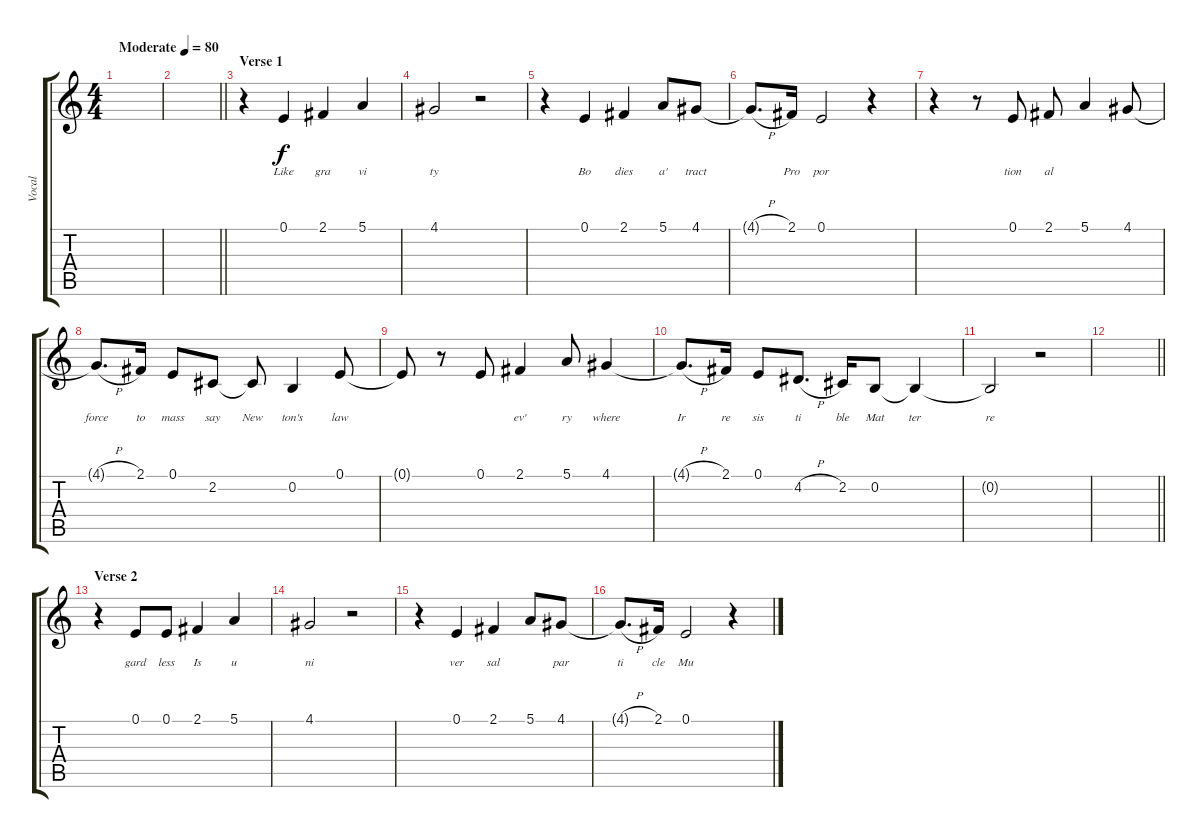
\track ("Vocal" "Vocal") {instrument acousticgrandpiano}
\staff {score tabs}
\tuning (E4 B3 G3 D3 A2 E2) {hide}
\ts (4 4)
\tempo (80 "Moderate")
\clef g2
\ks c
|
\barLineRight lightlight
|
\section ("" "Verse 1")
r.4 0.1.4{lyrics (0 "Like") lyrics (1 "") lyrics (2 "") lyrics (3 "") lyrics (4 "")} 2.1.4{lyrics (0 "gra") lyrics (1 "") lyrics (2 "") lyrics (3 "") lyrics (4 "")} 5.1.4{lyrics (0 "vi") lyrics (1 "") lyrics (2 "") lyrics (3 "") lyrics (4 "")} |
4.1.2{lyrics (0 "ty") lyrics (1 "") lyrics (2 "") lyrics (3 "") lyrics (4 "")} r.2 |
r.4 0.1.4{lyrics (0 "Bo") lyrics (1 "") lyrics (2 "") lyrics (3 "") lyrics (4 "")} 2.1.4{lyrics (0 "dies") lyrics (1 "") lyrics (2 "") lyrics (3 "") lyrics (4 "")} 5.1.8{lyrics (0 "a'") lyrics (1 "") lyrics (2 "") lyrics (3 "") lyrics (4 "")} 4.1.8{lyrics (0 "tract") lyrics (1 "") lyrics (2 "") lyrics (3 "") lyrics (4 "")} |
4.1{h t}.8{d lyrics (0 "") lyrics (1 "") lyrics (2 "") lyrics (3 "") lyrics (4 "")} 2.1.16{lyrics (0 "Pro") lyrics (1 "") lyrics (2 "") lyrics (3 "") lyrics (4 "")} 0.1.2{lyrics (0 "por") lyrics (1 "") lyrics (2 "") lyrics (3 "") lyrics (4 "")} r.4 |
r.4 r.8 0.1.8{lyrics (0 "tion") lyrics (1 "") lyrics (2 "") lyrics (3 "") lyrics (4 "")} 2.1.8{lyrics (0 "al") lyrics (1 "") lyrics (2 "") lyrics (3 "") lyrics (4 "")} 5.1.4{lyrics (0 "") lyrics (1 "") lyrics (2 "") lyrics (3 "") lyrics (4 "")} 4.1.8{lyrics (0 "") lyrics (1 "") lyrics (2 "") lyrics (3 "") lyrics (4 "")} |
4.1{h t}.8{d lyrics (0 "force") lyrics (1 "") lyrics (2 "") lyrics (3 "") lyrics (4 "")} 2.1.16{lyrics (0 "to") lyrics (1 "") lyrics (2 "") lyrics (3 "") lyrics (4 "")} 0.1.8{lyrics (0 "mass") lyrics (1 "") lyrics (2 "") lyrics (3 "") lyrics (4 "")} 2.2.8{lyrics (0 "say") lyrics (1 "") lyrics (2 "") lyrics (3 "") lyrics (4 "")} 2.2{t}.8{lyrics (0 "New") lyrics (1 "") lyrics (2 "") lyrics (3 "") lyrics (4 "")} 0.2.4{lyrics (0 "ton's") lyrics (1 "") lyrics (2 "") lyrics (3 "") lyrics (4 "")} 0.1.8{lyrics (0 "law") lyrics (1 "") lyrics (2 "") lyrics (3 "") lyrics (4 "")} |
0.1{t}.8{lyrics (0 "") lyrics (1 "") lyrics (2 "") lyrics (3 "") lyrics (4 "")} r.8 0.1.8{lyrics (0 "") lyrics (1 "") lyrics (2 "") lyrics (3 "") lyrics (4 "")} 2.1.4{lyrics (0 "ev'") lyrics (1 "") lyrics (2 "") lyrics (3 "") lyrics (4 "")} 5.1.8{lyrics (0 "ry") lyrics (1 "") lyrics (2 "") lyrics (3 "") lyrics (4 "")} 4.1.4{lyrics (0 "where") lyrics (1 "") lyrics (2 "") lyrics (3 "") lyrics (4 "")} |
4.1{h t}.8{d lyrics (0 "Ir") lyrics (1 "") lyrics (2 "") lyrics (3 "") lyrics (4 "")} 2.1.16{lyrics (0 "re") lyrics (1 "") lyrics (2 "") lyrics (3 "") lyrics (4 "")} 0.1.8{lyrics (0 "sis") lyrics (1 "") lyrics (2 "") lyrics (3 "") lyrics (4 "")} 4.2{h}.8{d lyrics (0 "ti") lyrics (1 "") lyrics (2 "") lyrics (3 "") lyrics (4 "")} 2.2.16{lyrics (0 "ble") lyrics (1 "") lyrics (2 "") lyrics (3 "") lyrics (4 "")} 0.2.8{lyrics (0 "Mat") lyrics (1 "") lyrics (2 "") lyrics (3 "") lyrics (4 "")} 0.2{t}.4{lyrics (0 "ter") lyrics (1 "") lyrics (2 "") lyrics (3 "") lyrics (4 "")} |
0.2{t}.2{lyrics (0 "re") lyrics (1 "") lyrics (2 "") lyrics (3 "") lyrics (4 "")} r.2 |
\barLineRight lightlight
|
\section ("" "Verse 2")
r.4 0.1.8{lyrics (0 "gard") lyrics (1 "") lyrics (2 "") lyrics (3 "") lyrics (4 "")} 0.1.8{lyrics (0 "less") lyrics (1 "") lyrics (2 "") lyrics (3 "") lyrics (4 "")} 2.1.4{lyrics (0 "Is") lyrics (1 "") lyrics (2 "") lyrics (3 "") lyrics (4 "")} 5.1.4{lyrics (0 "u") lyrics (1 "") lyrics (2 "") lyrics (3 "") lyrics (4 "")} |
4.1.2{lyrics (0 "ni") lyrics (1 "") lyrics (2 "") lyrics (3 "") lyrics (4 "")} r.2 |
r.4 0.1.4{lyrics (0 "ver") lyrics (1 "") lyrics (2 "") lyrics (3 "") lyrics (4 "")} 2.1.4{lyrics (0 "sal") lyrics (1 "") lyrics (2 "") lyrics (3 "") lyrics (4 "")} 5.1.8{lyrics (0 "") lyrics (1 "") lyrics (2 "") lyrics (3 "") lyrics (4 "")} 4.1.8{lyrics (0 "par") lyrics (1 "") lyrics (2 "") lyrics (3 "") lyrics (4 "")} |
4.1{h t}.8{d lyrics (0 "ti") lyrics (1 "") lyrics (2 "") lyrics (3 "") lyrics (4 "")} 2.1.16{lyrics (0 "cle") lyrics (1 "") lyrics (2 "") lyrics (3 "") lyrics (4 "")} 0.1.2{lyrics (0 "Mu") lyrics (1 "") lyrics (2 "") lyrics (3 "") lyrics (4 "")} r.4
